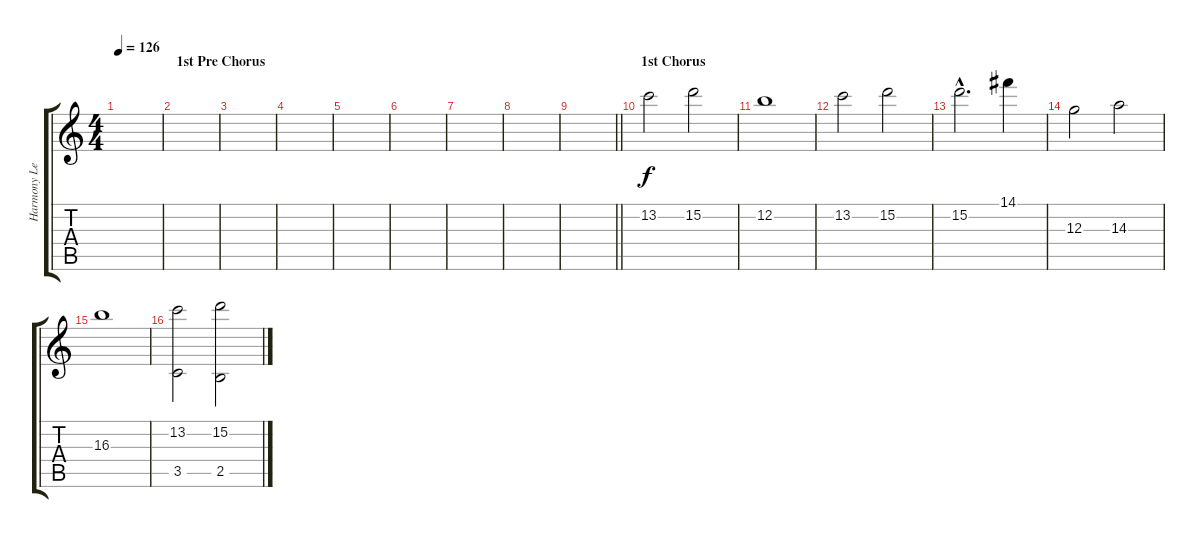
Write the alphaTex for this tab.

\track ("Harmony Lead / Strings" "Harmony Le") {instrument overdrivenguitar}
\staff {score tabs}
\tuning (E4 B3 G3 D3 A2 E2) {hide}
\ts (4 4)
\tempo 126
\clef g2
\ks c
|
\section ("" "1st Pre Chorus")
|
|
|
|
|
|
|
\barLineRight lightlight
|
\section ("" "1st Chorus")
13.2.2{instrument stringensemble1} 15.2.2 |
12.2.1 |
13.2.2 15.2.2 |
15.2{hac}.2{d} 14.1.4 |
12.3.2 14.3.2 |
16.3.1 |
(13.2 3.5).2 (15.2 2.5).2
